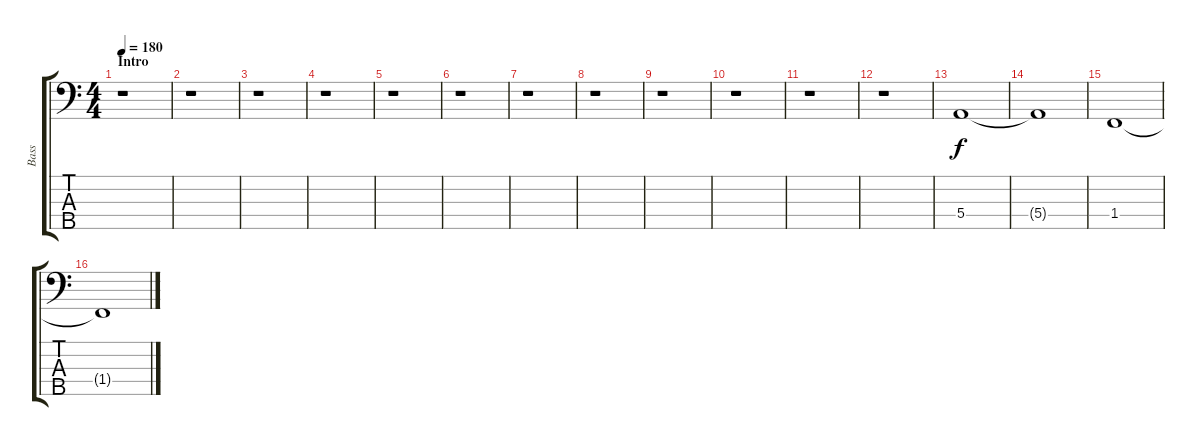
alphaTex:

\track ("Bass" "Bass") {instrument electricbassfinger}
\staff {score tabs}
\tuning (G2 D2 A1 E1 B0) {hide}
\ts (4 4)
\section ("" "Intro")
\tempo 180
\clef f4
\ks c
r.1{dy f instrument electricbassfinger} |
r.1 |
r.1 |
r.1 |
r.1 |
r.1 |
r.1 |
r.1 |
r.1 |
r.1 |
r.1 |
r.1 |
5.4.1 |
5.4{t}.1 |
1.4.1 |
1.4{t}.1
